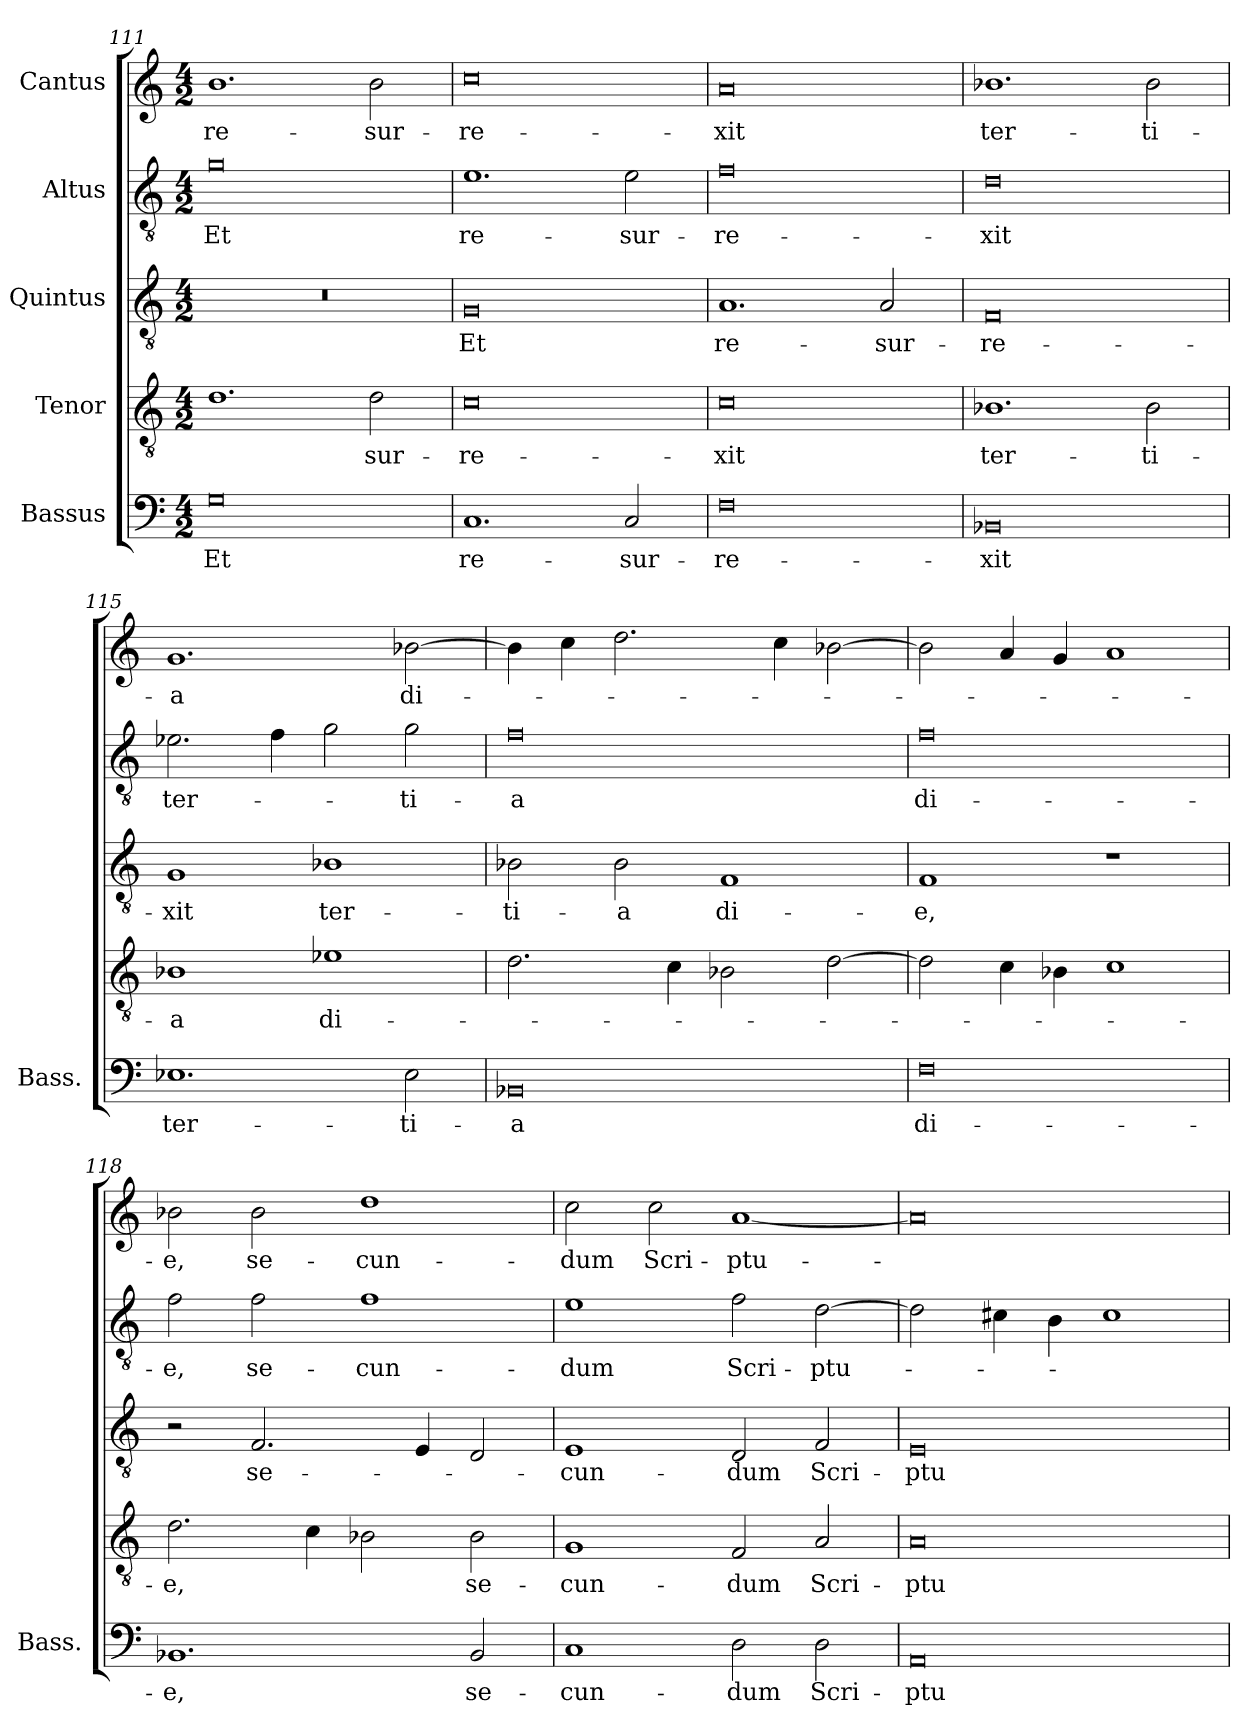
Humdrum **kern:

**kern	**text	**kern	**text	**kern	**text	**kern	**text	**kern	**text
*part5	*part5	*part4	*part4	*part3	*part3	*part2	*part2	*part1	*part1
*staff5	*staff5	*staff4	*staff4	*staff3	*staff3	*staff2	*staff2	*staff1	*staff1
*I"Bassus	*	*I"Tenor	*	*I"Quintus	*	*I"Altus	*	*I"Cantus	*
*I'Bass.	*	*	*	*	*	*	*	*	*
*clefF4	*	*clefGv2	*	*clefGv2	*	*clefGv2	*	*clefG2	*
*	*	*ITrd7c12	*	*ITrd7c12	*	*ITrd7c12	*	*	*
*k[]	*	*k[]	*	*k[]	*	*k[]	*	*k[]	*
*C:	*	*C:	*	*C:	*	*C:	*	*C:	*
*M4/2	*	*M4/2	*	*M4/2	*	*M4/2	*	*M4/2	*
=111	=111	=111	=111	=111	=111	=111	=111	=111	=111
0G\	Et	1.D\	.	0r	.	0G\	Et	1.b\	re-
.	.	2D\	-sur-	.	.	.	.	2b\	-sur-
=112	=112	=112	=112	=112	=112	=112	=112	=112	=112
1.C/	re-	0C\	-re-	0GG/	Et	1.E\	re-	0cc\	-re-
2C/	-sur-	.	.	.	.	2E\	-sur-	.	.
=113	=113	=113	=113	=113	=113	=113	=113	=113	=113
0F\	-re-	0C\	-xit	1.AA/	re-	0F\	-re-	0a/	-xit
.	.	.	.	2AA/	-sur-	.	.	.	.
=114	=114	=114	=114	=114	=114	=114	=114	=114	=114
0BB-X/	-xit	1.BB-X\	ter-	0FF/	-re-	0D\	-xit	1.b-X\	ter-
.	.	2BB-\	-ti-	.	.	.	.	2b-\	-ti-
=115	=115	=115	=115	=115	=115	=115	=115	=115	=115
1.E-\	ter-	1BB-X\	-a	1GG/	-xit	2.E-X\	ter-	1.g/	-a
.	.	.	.	.	.	4F\	.	.	.
.	.	1E-\	di-	1BB-X\	ter-	2G\	.	.	.
2E-\	-ti-	.	.	.	.	2G\	-ti-	[2b-X\	di-
=116	=116	=116	=116	=116	=116	=116	=116	=116	=116
0BB-X/	-a	2.D\	.	2BB-X\	-ti-	0F\	-a	4b-\]	.
.	.	.	.	.	.	.	.	4cc\	.
.	.	.	.	2BB-\	-a	.	.	2.dd\	.
.	.	4C\	.	.	.	.	.	.	.
.	.	2BB-X\	.	1FF/	di-	.	.	.	.
.	.	.	.	.	.	.	.	4cc\	.
.	.	[2D\	.	.	.	.	.	[2b-X\	.
=117	=117	=117	=117	=117	=117	=117	=117	=117	=117
0F\	di-	2D\]	.	1FF/	-e,	0F\	di-	2b-\]	.
.	.	4C\	.	.	.	.	.	4a/	.
.	.	4BB-X\	.	.	.	.	.	4g/	.
.	.	1C\	.	1r	.	.	.	1a/	.
=118	=118	=118	=118	=118	=118	=118	=118	=118	=118
1.BB-X/	-e,	2.D\	-e,	2r	.	2F\	-e,	2b-X\	-e,
.	.	.	.	2.FF/	se-	2F\	se-	2b-\	se-
.	.	4C\	.	.	.	.	.	.	.
.	.	2BB-X\	.	.	.	1F\	-cun-	1dd\	-cun-
.	.	.	.	4EE/	.	.	.	.	.
2BB-/	se-	2BB-\	se-	2DD/	.	.	.	.	.
=119	=119	=119	=119	=119	=119	=119	=119	=119	=119
1C/	-cun-	1GG/	-cun-	1EE/	-cun-	1E\	-dum	2cc\	-dum
.	.	.	.	.	.	.	.	2cc\	Scri-
2D\	-dum	2FF/	-dum	2DD/	-dum	2F\	Scri-	[1a/	-ptu-
2D\	Scri-	2AA/	Scri-	2FF/	Scri-	[2D\	-ptu-	.	.
=120	=120	=120	=120	=120	=120	=120	=120	=120	=120
0AA/	-ptu-	0AA/	-ptu-	0EE/	-ptu-	2D\]	.	0a/]	.
.	.	.	.	.	.	4C#\	.	.	.
.	.	.	.	.	.	4BB\	.	.	.
.	.	.	.	.	.	1C#\	.	.	.
=	=	=	=	=	=	=	=	=	=
*-	*-	*-	*-	*-	*-	*-	*-	*-	*-
